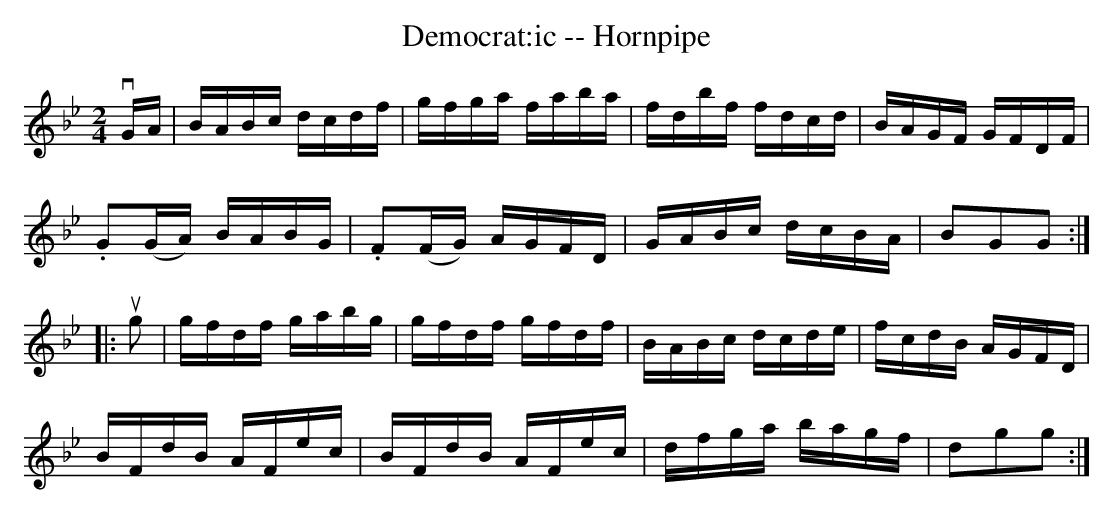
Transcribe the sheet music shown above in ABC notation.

X:1
T:Democrat:ic -- Hornpipe
M:2/4
L:1/16
K:Gm
vGA|BABc dcdf|gfga faba|fdbf fdcd|BAGF GFDF|
.G2(GA) BABG|.F2(FG) AGFD|GABc dcBA|B2G2G2:|
|:ug2|gfdf gabg|gfdf gfdf|BABc dcde|fcdB AGFD|
BFdB AFec|BFdB AFec|dfga bagf|d2g2g2:|
